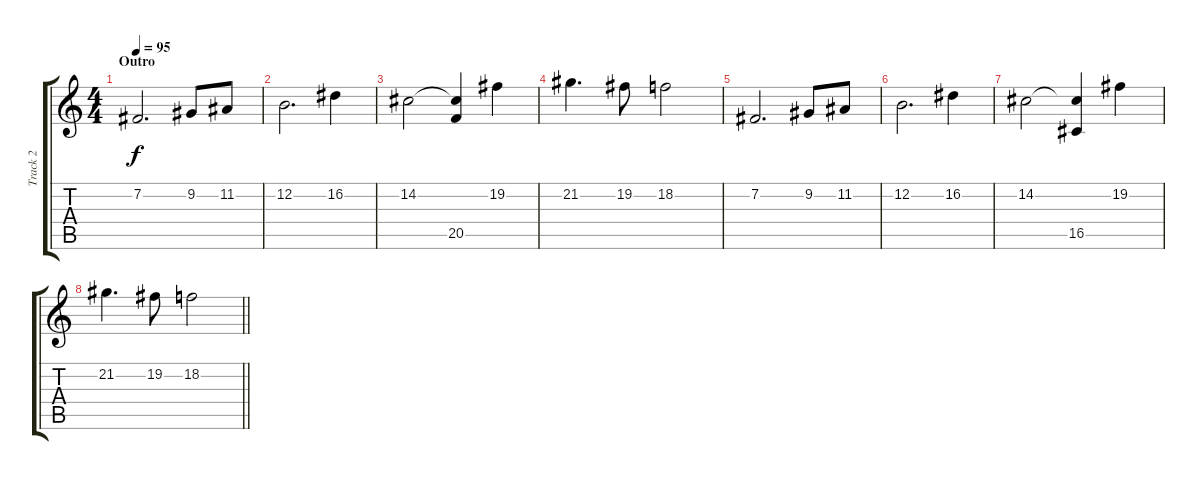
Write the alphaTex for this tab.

\track ("Track 2" "Track 2") {instrument lead1square}
\staff {score tabs}
\tuning (E4 B3 G3 D3 A2 E2) {hide}
\ts (4 4)
\section ("" "Outro")
\tempo 95
\clef g2
\ks c
7.2.2{d dy f volume 8 instrument pad1newage} 9.2.8 11.2.8 |
12.2.2{d} 16.2.4 |
14.2.2 (14.2{t} 20.5{t}).4 19.2.4 |
21.2.4{d} 19.2.8 18.2.2 |
7.2.2{d volume 0 instrument pad1newage} 9.2.8 11.2.8 |
12.2.2{d} 16.2.4 |
14.2.2 (14.2{t} 16.5).4 19.2.4 |
\barLineRight lightlight
21.2.4{d} 19.2.8 18.2.2
